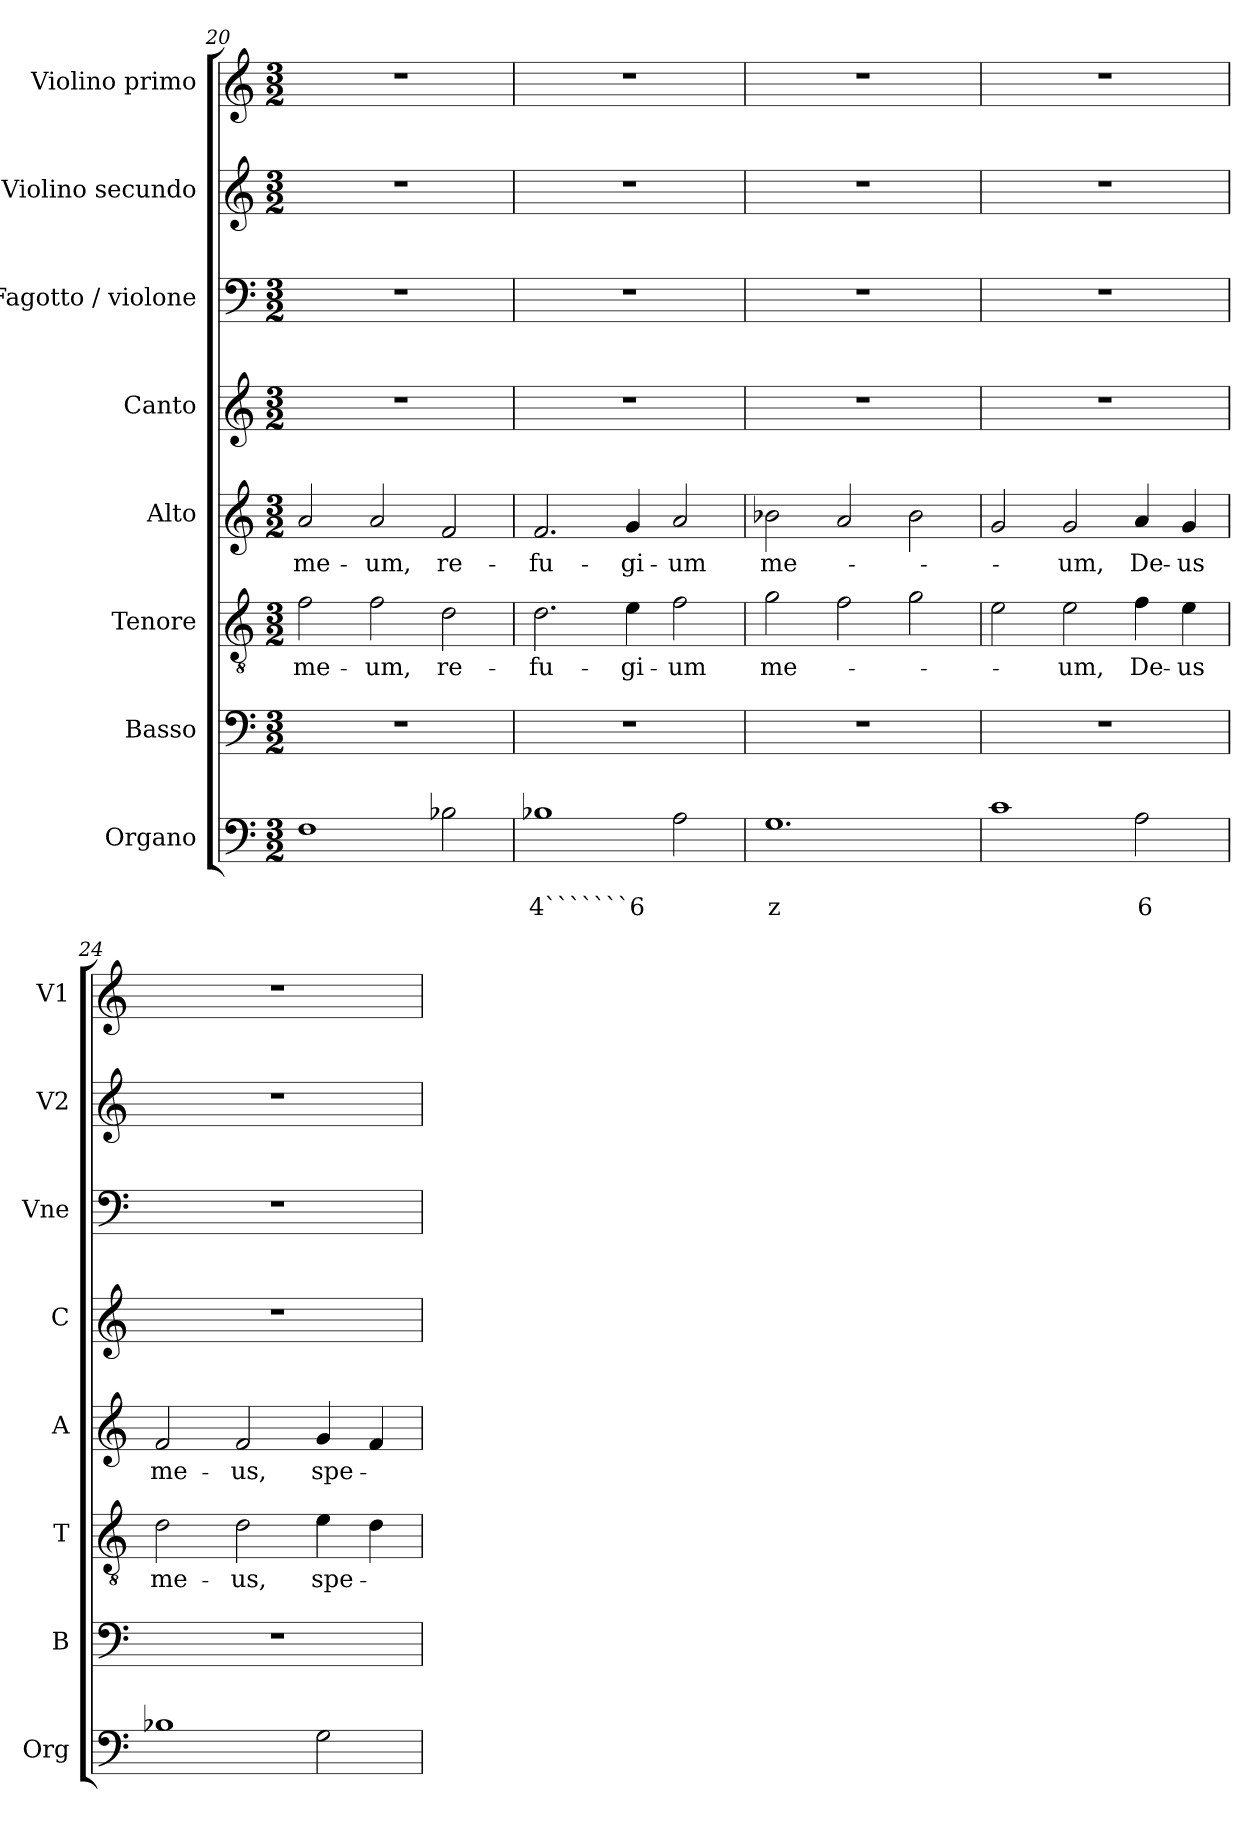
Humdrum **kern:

**kern	**text	**text	**kern	**kern	**text	**kern	**text	**kern	**kern	**kern	**kern
*part8	*part8	*part8	*part7	*part6	*part6	*part5	*part5	*part4	*part3	*part2	*part1
*staff8	*staff8	*staff8	*staff7	*staff6	*staff6	*staff5	*staff5	*staff4	*staff3	*staff2	*staff1
*I"Organo	*	*	*I"Basso	*I"Tenore	*	*I"Alto	*	*I"Canto	*I"Fagotto / violone	*I"Violino secundo	*I"Violino primo
*I'Org	*	*	*I'B	*I'T	*	*I'A	*	*I'C	*I'Vne	*I'V2	*I'V1
*clefF4	*	*	*clefF4	*clefGv2	*	*clefG2	*	*clefG2	*clefF4	*clefG2	*clefG2
*k[]	*	*	*k[]	*k[]	*	*k[]	*	*k[]	*k[]	*k[]	*k[]
*C:	*	*	*C:	*C:	*	*C:	*	*C:	*C:	*C:	*C:
*M3/2	*	*	*M3/2	*M3/2	*	*M3/2	*	*M3/2	*M3/2	*M3/2	*M3/2
=20	=20	=20	=20	=20	=20	=20	=20	=20	=20	=20	=20
!	!	!	!	!	!LO:LY:b	!	!LO:LY:b	!	!	!	!
1F	.	.	1.r	2f\	me-	2a/	me-	1.r	1.r	1.r	1.r
!	!	!	!	!	!LO:LY:b	!	!LO:LY:b	!	!	!	!
.	.	.	.	2f\	-um,	2a/	-um,	.	.	.	.
!	!	!	!	!	!LO:LY:b	!	!LO:LY:b	!	!	!	!
2B-X\	.	.	.	2d\	re-	2f/	re-	.	.	.	.
=21	=21	=21	=21	=21	=21	=21	=21	=21	=21	=21	=21
!	!	!LO:LY:b	!	!	!LO:LY:b	!	!LO:LY:b	!	!	!	!
1B-X	.	4```````6	1.r	2.d\	-fu-	2.f/	-fu-	1.r	1.r	1.r	1.r
!	!	!	!	!	!LO:LY:b	!	!LO:LY:b	!	!	!	!
.	.	.	.	4e\	-gi-	4g/	-gi-	.	.	.	.
!	!	!	!	!	!LO:LY:b	!	!LO:LY:b	!	!	!	!
2A\	.	.	.	2f\	-um	2a/	-um	.	.	.	.
=22	=22	=22	=22	=22	=22	=22	=22	=22	=22	=22	=22
!	!	!LO:LY:b	!	!	!LO:LY:b	!	!LO:LY:b	!	!	!	!
1.G	.	z	1.r	2g\	me-	2b-X\	me-	1.r	1.r	1.r	1.r
.	.	.	.	2f\	.	2a/	.	.	.	.	.
.	.	.	.	2g\	.	2b-\	.	.	.	.	.
=23	=23	=23	=23	=23	=23	=23	=23	=23	=23	=23	=23
1c	.	.	1.r	2e\	.	2g/	.	1.r	1.r	1.r	1.r
!	!	!	!	!	!LO:LY:b	!	!LO:LY:b	!	!	!	!
.	.	.	.	2e\	-um,	2g/	-um,	.	.	.	.
!	!	!LO:LY:b	!	!	!LO:LY:b	!	!LO:LY:b	!	!	!	!
2A\	.	6	.	4f\	De-	4a/	De-	.	.	.	.
!	!	!	!	!	!LO:LY:b	!	!LO:LY:b	!	!	!	!
.	.	.	.	4e\	-us	4g/	-us	.	.	.	.
=24	=24	=24	=24	=24	=24	=24	=24	=24	=24	=24	=24
!	!	!	!	!	!LO:LY:b	!	!LO:LY:b	!	!	!	!
1B-X	.	.	1.r	2d\	me-	2f/	me-	1.r	1.r	1.r	1.r
!	!	!	!	!	!LO:LY:b	!	!LO:LY:b	!	!	!	!
.	.	.	.	2d\	-us,	2f/	-us,	.	.	.	.
!	!	!	!	!	!LO:LY:b	!	!LO:LY:b	!	!	!	!
2G\	.	.	.	4e\	spe-	4g/	spe-	.	.	.	.
.	.	.	.	4d\	.	4f/	.	.	.	.	.
=	=	=	=	=	=	=	=	=	=	=	=
*-	*-	*-	*-	*-	*-	*-	*-	*-	*-	*-	*-
